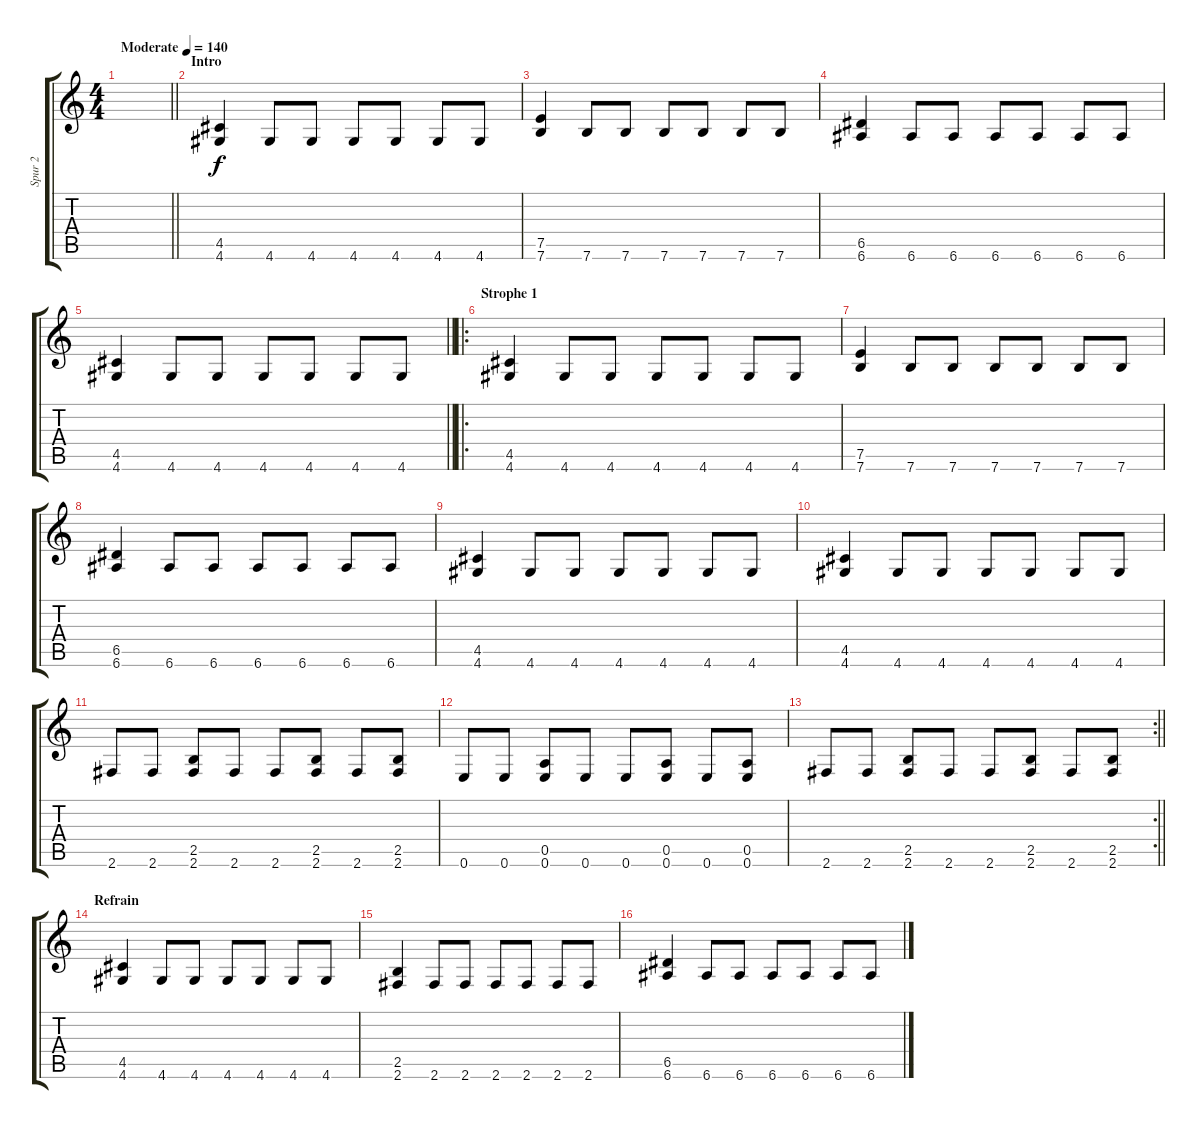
\track ("Spur 2" "Spur 2") {instrument overdrivenguitar}
\staff {score tabs}
\tuning (E4 B3 G3 D3 A2 E2) {hide}
\ts (4 4)
\tempo (140 "Moderate")
\clef g2
\barLineRight lightlight
\ks c
|
\section ("" "Intro")
(4.5 4.6).4 4.6.8 4.6.8 4.6.8 4.6.8 4.6.8 4.6.8 |
(7.5 7.6).4 7.6.8 7.6.8 7.6.8 7.6.8 7.6.8 7.6.8 |
(6.5 6.6).4 6.6.8 6.6.8 6.6.8 6.6.8 6.6.8 6.6.8 |
\barLineRight lightlight
(4.5 4.6).4 4.6.8 4.6.8 4.6.8 4.6.8 4.6.8 4.6.8 |
\ro
\section ("" "Strophe 1")
(4.5 4.6).4 4.6.8 4.6.8 4.6.8 4.6.8 4.6.8 4.6.8 |
(7.5 7.6).4 7.6.8 7.6.8 7.6.8 7.6.8 7.6.8 7.6.8 |
(6.5 6.6).4 6.6.8 6.6.8 6.6.8 6.6.8 6.6.8 6.6.8 |
(4.5 4.6).4 4.6.8 4.6.8 4.6.8 4.6.8 4.6.8 4.6.8 |
(4.5 4.6).4 4.6.8 4.6.8 4.6.8 4.6.8 4.6.8 4.6.8 |
2.6.8 2.6.8 (2.5 2.6).8 2.6.8 2.6.8 (2.5 2.6).8 2.6.8 (2.5 2.6).8 |
0.6.8 0.6.8 (0.5 0.6).8 0.6.8 0.6.8 (0.5 0.6).8 0.6.8 (0.5 0.6).8 |
\rc 2
\barLineRight lightlight
2.6.8 2.6.8 (2.5 2.6).8 2.6.8 2.6.8 (2.5 2.6).8 2.6.8 (2.5 2.6).8 |
\section ("" "Refrain")
(4.5 4.6).4 4.6.8 4.6.8 4.6.8 4.6.8 4.6.8 4.6.8 |
(2.5 2.6).4 2.6.8 2.6.8 2.6.8 2.6.8 2.6.8 2.6.8 |
(6.5 6.6).4 6.6.8 6.6.8 6.6.8 6.6.8 6.6.8 6.6.8
